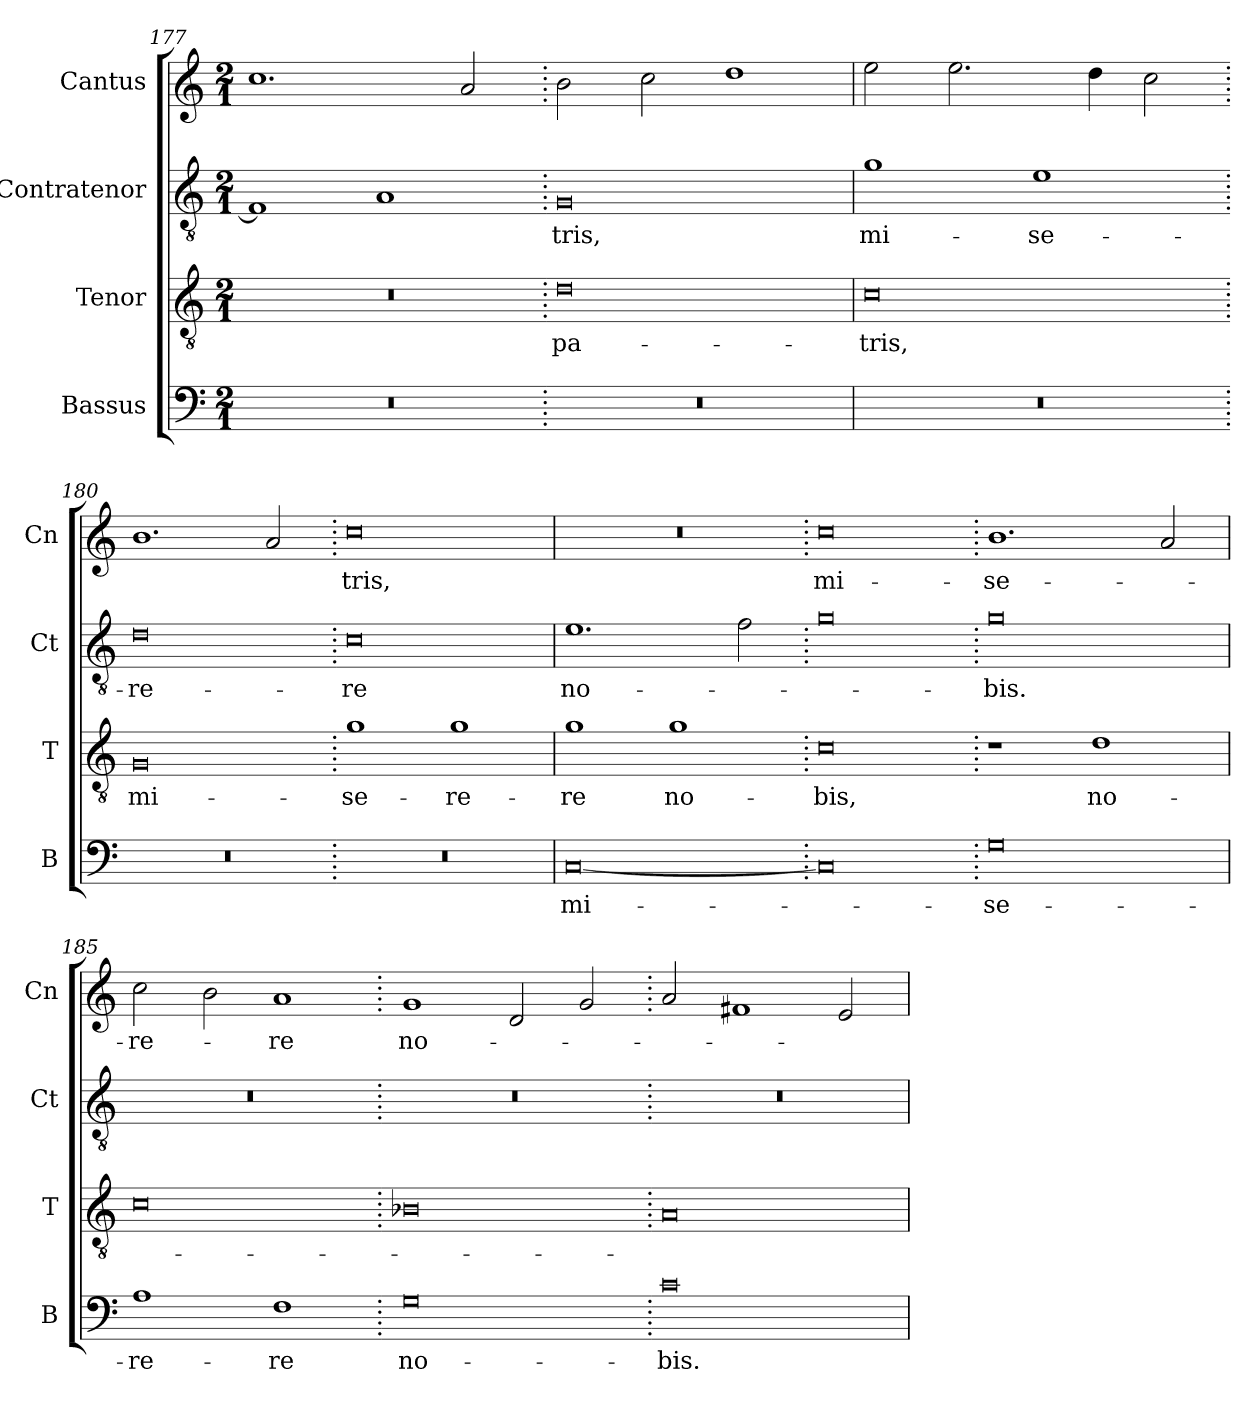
**kern	**text	**kern	**text	**kern	**text	**kern	**text
*part4	*part4	*part3	*part3	*part2	*part2	*part1	*part1
*staff4	*staff4	*staff3	*staff3	*staff2	*staff2	*staff1	*staff1
*I"Bassus	*	*I"Tenor	*	*I"Contratenor	*	*I"Cantus	*
*I'B	*	*I'T	*	*I'Ct	*	*I'Cn	*
*clefF4	*	*clefGv2	*	*clefGv2	*	*clefG2	*
*k[]	*	*k[]	*	*k[]	*	*k[]	*
*M2/1	*	*M2/1	*	*M2/1	*	*M2/1	*
=177	=177	=177	=177	=177	=177	=177	=177
0r	.	0r	.	1F]	.	1.cc	.
.	.	.	.	1A	.	.	.
.	.	.	.	.	.	2a/	.
=178.	=178.	=178.	=178.	=178.	=178.	=178.	=178.
0r	.	0d	pa-	0G	-tris,	2b\	.
.	.	.	.	.	.	2cc\	.
.	.	.	.	.	.	1dd	.
=179	=179	=179	=179	=179	=179	=179	=179
0r	.	0c	-tris,	1g	mi-	2ee\	.
.	.	.	.	.	.	2.ee\	.
.	.	.	.	1e	-se-	.	.
.	.	.	.	.	.	4dd\	.
.	.	.	.	.	.	2cc\	.
=180.	=180.	=180.	=180.	=180.	=180.	=180.	=180.
0r	.	0G	mi-	0d	-re-	1.b	.
.	.	.	.	.	.	2a/	.
=181.	=181.	=181.	=181.	=181.	=181.	=181.	=181.
0r	.	1g	-se-	0c	-re	0cc	-tris,
.	.	1g	-re-	.	.	.	.
=182	=182	=182	=182	=182	=182	=182	=182
[0C	mi-	1g	-re	1.e	no-	0r	.
.	.	1g	no-	.	.	.	.
.	.	.	.	2f\	.	.	.
=183.	=183.	=183.	=183.	=183.	=183.	=183.	=183.
0C]	.	0c	-bis,	0g	.	0cc	mi-
=184.	=184.	=184.	=184.	=184.	=184.	=184.	=184.
0G	-se-	1r	.	0g	-bis.	1.b	-se-
.	.	1d	no-	.	.	.	.
.	.	.	.	.	.	2a/	.
=185	=185	=185	=185	=185	=185	=185	=185
1A	-re-	0c	.	0r	.	2cc\	-re-
.	.	.	.	.	.	2b\	.
1F	-re	.	.	.	.	1a	-re
=186.	=186.	=186.	=186.	=186.	=186.	=186.	=186.
0G	no-	0B-X	.	0r	.	1g	no-
.	.	.	.	.	.	2d/	.
.	.	.	.	.	.	2g/	.
=187.	=187.	=187.	=187.	=187.	=187.	=187.	=187.
0c	-bis.	0A	.	0r	.	2a/	.
.	.	.	.	.	.	1f#X	.
.	.	.	.	.	.	2e/	.
=	=	=	=	=	=	=	=
*-	*-	*-	*-	*-	*-	*-	*-
